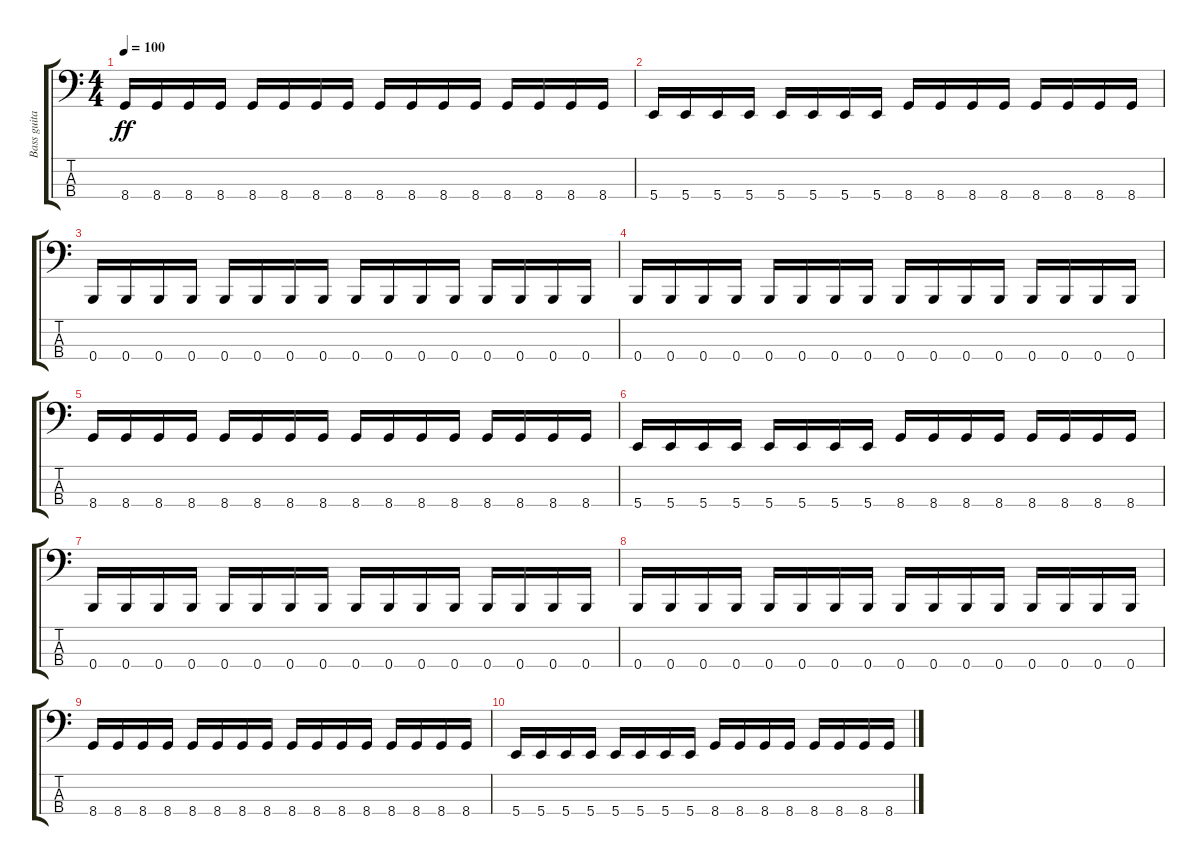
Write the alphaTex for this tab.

\track ("Bass guitar" "Bass guita") {instrument electricbassfinger}
\staff {score tabs}
\tuning (E2 B1 Gb1 B0) {hide}
\ts (4 4)
\tempo 100
\clef f4
\ks c
8.4.16{dy ff} 8.4.16 8.4.16 8.4.16 8.4.16 8.4.16 8.4.16 8.4.16 8.4.16 8.4.16 8.4.16 8.4.16 8.4.16 8.4.16 8.4.16 8.4.16 |
5.4.16 5.4.16 5.4.16 5.4.16 5.4.16 5.4.16 5.4.16 5.4.16 8.4.16 8.4.16 8.4.16 8.4.16 8.4.16 8.4.16 8.4.16 8.4.16 |
0.4.16 0.4.16 0.4.16 0.4.16 0.4.16 0.4.16 0.4.16 0.4.16 0.4.16 0.4.16 0.4.16 0.4.16 0.4.16 0.4.16 0.4.16 0.4.16 |
0.4.16 0.4.16 0.4.16 0.4.16 0.4.16 0.4.16 0.4.16 0.4.16 0.4.16 0.4.16 0.4.16 0.4.16 0.4.16 0.4.16 0.4.16 0.4.16 |
8.4.16 8.4.16 8.4.16 8.4.16 8.4.16 8.4.16 8.4.16 8.4.16 8.4.16 8.4.16 8.4.16 8.4.16 8.4.16 8.4.16 8.4.16 8.4.16 |
5.4.16 5.4.16 5.4.16 5.4.16 5.4.16 5.4.16 5.4.16 5.4.16 8.4.16 8.4.16 8.4.16 8.4.16 8.4.16 8.4.16 8.4.16 8.4.16 |
0.4.16 0.4.16 0.4.16 0.4.16 0.4.16 0.4.16 0.4.16 0.4.16 0.4.16 0.4.16 0.4.16 0.4.16 0.4.16 0.4.16 0.4.16 0.4.16 |
0.4.16 0.4.16 0.4.16 0.4.16 0.4.16 0.4.16 0.4.16 0.4.16 0.4.16 0.4.16 0.4.16 0.4.16 0.4.16 0.4.16 0.4.16 0.4.16 |
8.4.16 8.4.16 8.4.16 8.4.16 8.4.16 8.4.16 8.4.16 8.4.16 8.4.16 8.4.16 8.4.16 8.4.16 8.4.16 8.4.16 8.4.16 8.4.16 |
5.4.16 5.4.16 5.4.16 5.4.16 5.4.16 5.4.16 5.4.16 5.4.16 8.4.16 8.4.16 8.4.16 8.4.16 8.4.16 8.4.16 8.4.16 8.4.16
